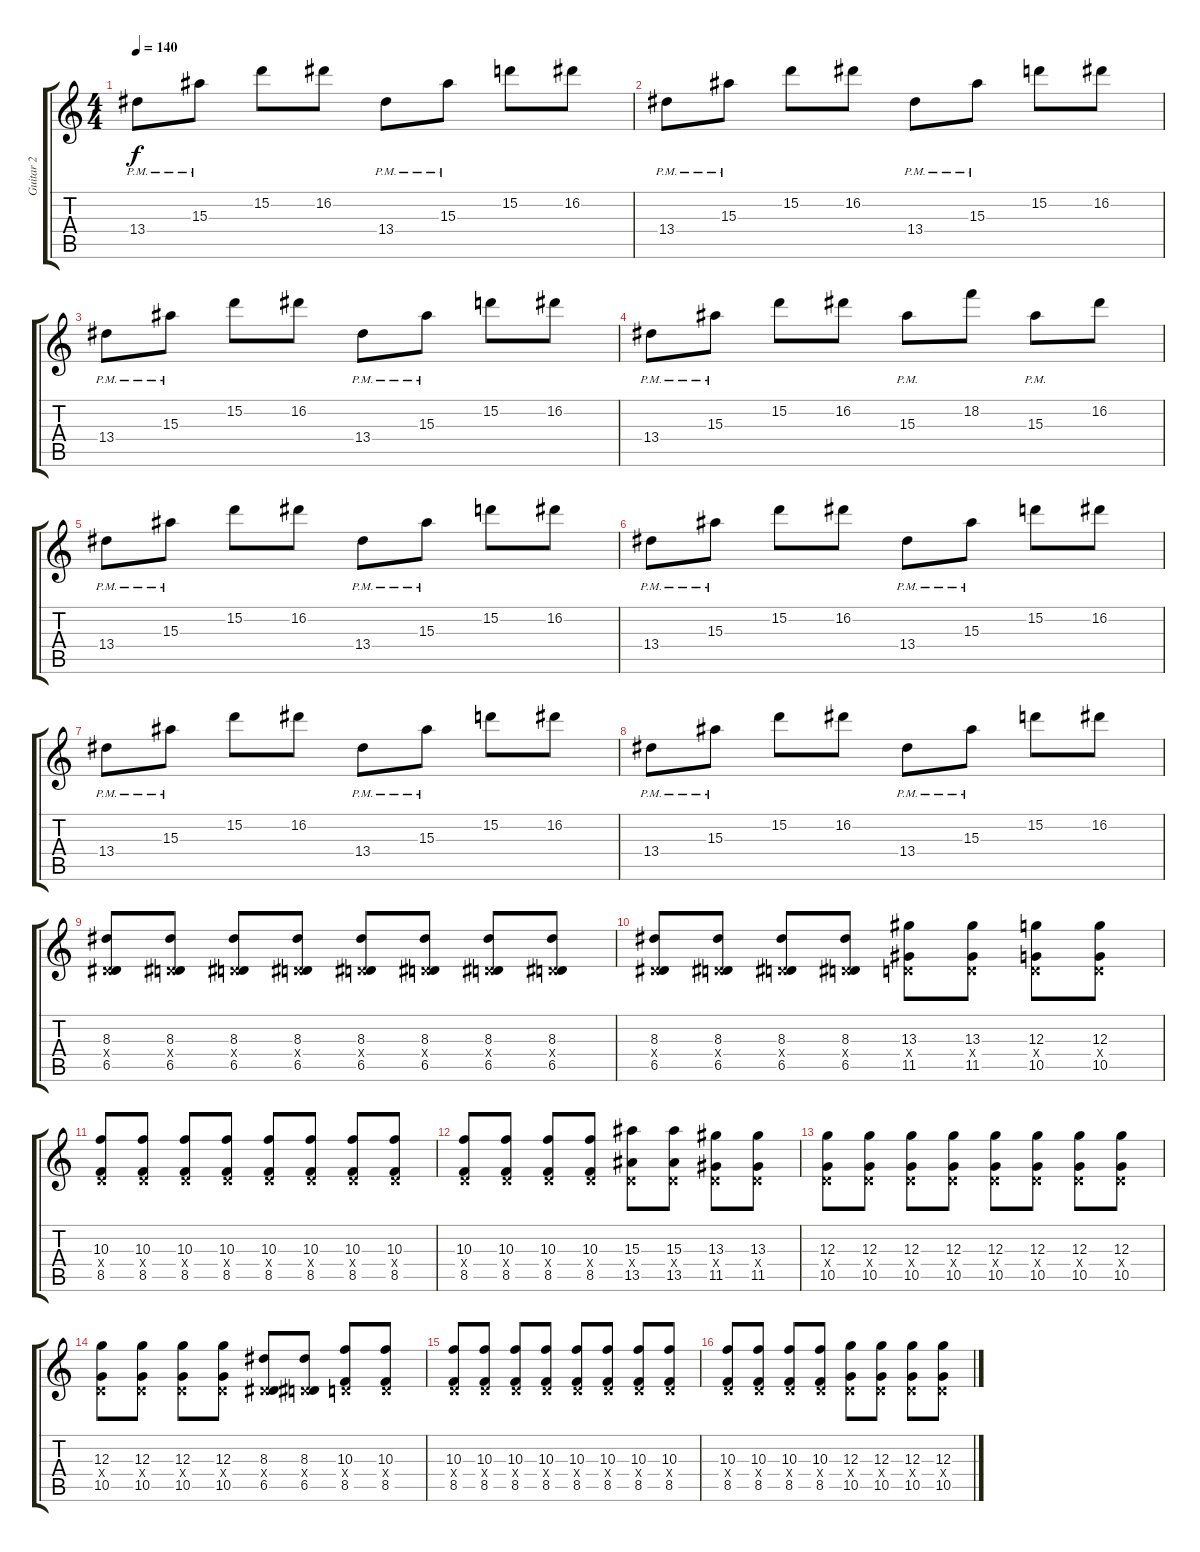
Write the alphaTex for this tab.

\track ("Guitar 2" "Guitar 2") {instrument overdrivenguitar}
\staff {score tabs}
\tuning (E4 B3 G3 D3 A2 D2) {hide}
\ts (4 4)
\tempo 140
\clef g2
\ks c
13.4{pm}.8{dy f} 15.3{pm}.8 15.2.8 16.2.8 13.4{pm}.8 15.3{pm}.8 15.2.8 16.2.8 |
13.4{pm}.8 15.3{pm}.8 15.2.8 16.2.8 13.4{pm}.8 15.3{pm}.8 15.2.8 16.2.8 |
13.4{pm}.8 15.3{pm}.8 15.2.8 16.2.8 13.4{pm}.8 15.3{pm}.8 15.2.8 16.2.8 |
13.4{pm}.8 15.3{pm}.8 15.2.8 16.2.8 15.3{pm}.8 18.2.8 15.3{pm}.8 16.2.8 |
13.4{pm}.8 15.3{pm}.8 15.2.8 16.2.8 13.4{pm}.8 15.3{pm}.8 15.2.8 16.2.8 |
13.4{pm}.8 15.3{pm}.8 15.2.8 16.2.8 13.4{pm}.8 15.3{pm}.8 15.2.8 16.2.8 |
13.4{pm}.8 15.3{pm}.8 15.2.8 16.2.8 13.4{pm}.8 15.3{pm}.8 15.2.8 16.2.8 |
13.4{pm}.8 15.3{pm}.8 15.2.8 16.2.8 13.4{pm}.8 15.3{pm}.8 15.2.8 16.2.8 |
(8.3 0.4{x} 6.5).8 (8.3 0.4{x} 6.5).8 (8.3 0.4{x} 6.5).8 (8.3 0.4{x} 6.5).8 (8.3 0.4{x} 6.5).8 (8.3 0.4{x} 6.5).8 (8.3 0.4{x} 6.5).8 (8.3 0.4{x} 6.5).8 |
(8.3 0.4{x} 6.5).8 (8.3 0.4{x} 6.5).8 (8.3 0.4{x} 6.5).8 (8.3 0.4{x} 6.5).8 (13.3 0.4{x} 11.5).8 (13.3 0.4{x} 11.5).8 (12.3 0.4{x} 10.5).8 (12.3 0.4{x} 10.5).8 |
(10.3 0.4{x} 8.5).8 (10.3 0.4{x} 8.5).8 (10.3 0.4{x} 8.5).8 (10.3 0.4{x} 8.5).8 (10.3 0.4{x} 8.5).8 (10.3 0.4{x} 8.5).8 (10.3 0.4{x} 8.5).8 (10.3 0.4{x} 8.5).8 |
(10.3 0.4{x} 8.5).8 (10.3 0.4{x} 8.5).8 (10.3 0.4{x} 8.5).8 (10.3 0.4{x} 8.5).8 (15.3 0.4{x} 13.5).8 (15.3 0.4{x} 13.5).8 (13.3 0.4{x} 11.5).8 (13.3 0.4{x} 11.5).8 |
(12.3 0.4{x} 10.5).8 (12.3 0.4{x} 10.5).8 (12.3 0.4{x} 10.5).8 (12.3 0.4{x} 10.5).8 (12.3 0.4{x} 10.5).8 (12.3 0.4{x} 10.5).8 (12.3 0.4{x} 10.5).8 (12.3 0.4{x} 10.5).8 |
(12.3 0.4{x} 10.5).8 (12.3 0.4{x} 10.5).8 (12.3 0.4{x} 10.5).8 (12.3 0.4{x} 10.5).8 (8.3 0.4{x} 6.5).8 (8.3 0.4{x} 6.5).8 (10.3 0.4{x} 8.5).8 (10.3 0.4{x} 8.5).8 |
(10.3 0.4{x} 8.5).8 (10.3 0.4{x} 8.5).8 (10.3 0.4{x} 8.5).8 (10.3 0.4{x} 8.5).8 (10.3 0.4{x} 8.5).8 (10.3 0.4{x} 8.5).8 (10.3 0.4{x} 8.5).8 (10.3 0.4{x} 8.5).8 |
(10.3 0.4{x} 8.5).8 (10.3 0.4{x} 8.5).8 (10.3 0.4{x} 8.5).8 (10.3 0.4{x} 8.5).8 (12.3 0.4{x} 10.5).8 (12.3 0.4{x} 10.5).8 (12.3 0.4{x} 10.5).8 (12.3 0.4{x} 10.5).8
